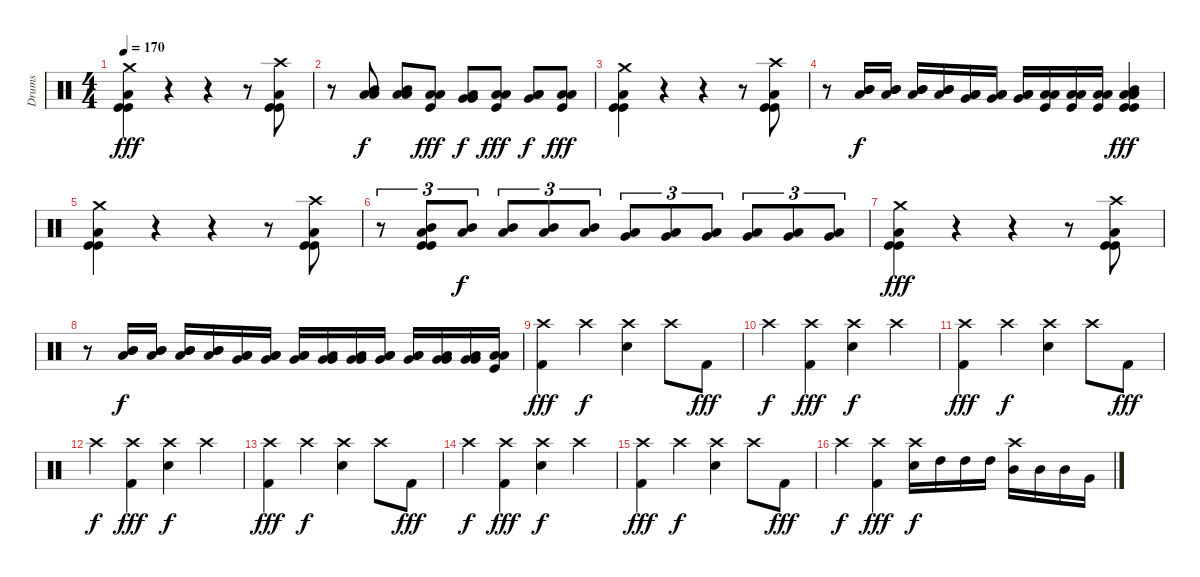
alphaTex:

\track ("Drums" "Drums") {instrument percussion}
\staff {score}
\articulation defaults
\ts (4 4)
\tempo 170
\clef neutral
\ks c
("Crash medium (hit)" "Low Floor Tom (hit)" "Kick (hit)" "Kick (hit)").4{dy fff} r.4 r.4 r.8 ("Crash high (hit)" "Low Floor Tom (hit)" "Kick (hit)" "Kick (hit)").8 |
r.8 ("Low Tom (hit)" "Mid Tom (hit)" "Low Tom (hit)").8{dy f} ("Low Tom (hit)" "Mid Tom (hit)" "Low Tom (hit)").8 ("Low Floor Tom (hit)" "Low Floor Tom (hit)" "Kick (hit)").8{dy fff} ("Very Low Tom (hit)" "Low Tom (hit)" "Very Low Tom (hit)").8{dy f} ("Low Floor Tom (hit)" "Low Floor Tom (hit)" "Kick (hit)").8{dy fff} ("Low Floor Tom (hit)" "Very Low Tom (hit)" "Low Floor Tom (hit)").8{dy f} ("Low Floor Tom (hit)" "Low Floor Tom (hit)" "Kick (hit)").8{dy fff} |
("Crash medium (hit)" "Low Floor Tom (hit)" "Kick (hit)" "Kick (hit)").4 r.4 r.4 r.8 ("Crash high (hit)" "Low Floor Tom (hit)" "Kick (hit)" "Kick (hit)").8 |
r.8 ("Mid Tom (hit)" "Mid Tom (hit)" "Low Tom (hit)").16{dy f} ("Mid Tom (hit)" "Mid Tom (hit)" "Low Tom (hit)").16 ("Mid Tom (hit)" "Mid Tom (hit)" "Low Tom (hit)").16 ("Mid Tom (hit)" "Mid Tom (hit)" "Low Tom (hit)").16 ("Low Tom (hit)" "Low Tom (hit)" "Very Low Tom (hit)").16 ("Low Tom (hit)" "Low Tom (hit)" "Very Low Tom (hit)").16 ("Low Tom (hit)" "Low Tom (hit)" "Very Low Tom (hit)").16 ("Low Floor Tom (hit)" "Low Floor Tom (hit)" "Kick (hit)").16 ("Low Floor Tom (hit)" "Low Floor Tom (hit)" "Kick (hit)").16 ("Low Floor Tom (hit)" "Low Floor Tom (hit)" "Kick (hit)").16 ("Mid Tom (hit)" "Low Tom (hit)" "Low Floor Tom (hit)" "Low Floor Tom (hit)" "Kick (hit)" "Kick (hit)").4{dy fff} |
("Crash medium (hit)" "Low Floor Tom (hit)" "Kick (hit)" "Kick (hit)").4 r.4 r.4 r.8 ("Crash high (hit)" "Low Floor Tom (hit)" "Kick (hit)" "Kick (hit)").8 |
r.8{tu (3 2)} ("Mid Tom (hit)" "Low Tom (hit)" "Kick (hit)" "Kick (hit)").8{tu (3 2)} ("Mid Tom (hit)" "Low Tom (hit)").8{tu (3 2) dy f} ("Mid Tom (hit)" "Low Tom (hit)").8{tu (3 2)} ("Mid Tom (hit)" "Low Tom (hit)").8{tu (3 2)} ("Mid Tom (hit)" "Low Tom (hit)").8{tu (3 2)} ("Low Tom (hit)" "Very Low Tom (hit)").8{tu (3 2)} ("Low Tom (hit)" "Very Low Tom (hit)").8{tu (3 2)} ("Low Tom (hit)" "Very Low Tom (hit)").8{tu (3 2)} ("Low Tom (hit)" "Very Low Tom (hit)").8{tu (3 2)} ("Very Low Tom (hit)" "Low Floor Tom (hit)").8{tu (3 2)} ("Very Low Tom (hit)" "Low Floor Tom (hit)").8{tu (3 2)} |
("Crash medium (hit)" "Low Floor Tom (hit)" "Kick (hit)" "Kick (hit)").4{dy fff} r.4 r.4 r.8 ("Crash high (hit)" "Low Floor Tom (hit)" "Kick (hit)" "Kick (hit)").8 |
r.8 ("Mid Tom (hit)" "Mid Tom (hit)" "Low Tom (hit)").16{dy f} ("Mid Tom (hit)" "Mid Tom (hit)" "Low Tom (hit)").16 ("Mid Tom (hit)" "Mid Tom (hit)" "Low Tom (hit)").16 ("Mid Tom (hit)" "Mid Tom (hit)" "Low Tom (hit)").16 ("Low Tom (hit)" "Low Tom (hit)" "Very Low Tom (hit)").16 ("Low Tom (hit)" "Low Tom (hit)" "Very Low Tom (hit)").16 ("Low Tom (hit)" "Low Tom (hit)" "Very Low Tom (hit)").16 ("Very Low Tom (hit)" "Very Low Tom (hit)" "Low Floor Tom (hit)").16 ("Very Low Tom (hit)" "Very Low Tom (hit)" "Low Floor Tom (hit)").16 ("Low Tom (hit)" "Low Tom (hit)" "Very Low Tom (hit)").16 ("Low Tom (hit)" "Low Tom (hit)" "Very Low Tom (hit)").16 ("Very Low Tom (hit)" "Very Low Tom (hit)" "Low Floor Tom (hit)").16 ("Very Low Tom (hit)" "Very Low Tom (hit)" "Low Floor Tom (hit)").16 ("Low Floor Tom (hit)" "Low Floor Tom (hit)" "Kick (hit)").16 |
("Crash high (hit)" "Kick (hit) 2").4{dy fff} "Crash high (hit)".4{dy f} ("Crash high (hit)" "Electric Snare (hit)").4 "Crash high (hit)".8 "Kick (hit) 2".8{dy fff} |
"Crash high (hit)".4{dy f} ("Crash high (hit)" "Kick (hit) 2").4{dy fff} ("Crash high (hit)" "Electric Snare (hit)").4{dy f} "Crash high (hit)".4 |
("Crash high (hit)" "Kick (hit) 2").4{dy fff} "Crash high (hit)".4{dy f} ("Crash high (hit)" "Electric Snare (hit)").4 "Crash high (hit)".8 "Kick (hit) 2".8{dy fff} |
"Crash high (hit)".4{dy f} ("Crash high (hit)" "Kick (hit) 2").4{dy fff} ("Crash high (hit)" "Electric Snare (hit)").4{dy f} "Crash high (hit)".4 |
("Crash high (hit)" "Kick (hit) 2").4{dy fff} "Crash high (hit)".4{dy f} ("Crash high (hit)" "Electric Snare (hit)").4 "Crash high (hit)".8 "Kick (hit) 2".8{dy fff} |
"Crash high (hit)".4{dy f} ("Crash high (hit)" "Kick (hit) 2").4{dy fff} ("Crash high (hit)" "Electric Snare (hit)").4{dy f} "Crash high (hit)".4 |
("Crash high (hit)" "Kick (hit) 2").4{dy fff} "Crash high (hit)".4{dy f} ("Crash high (hit)" "Electric Snare (hit)").4 "Crash high (hit)".8 "Kick (hit) 2".8{dy fff} |
"Crash high (hit)".4{dy f} ("Crash high (hit)" "Kick (hit) 2").4{dy fff} ("Crash high (hit)" "Electric Snare (hit)").16{dy f} "High Tom (hit)".16 "High Tom (hit)".16 "High Tom (hit)".16 ("Crash high (hit)" "Mid Tom (hit)").16 "Mid Tom (hit)".16 "Mid Tom (hit)".16 "Very Low Tom (hit)".16
